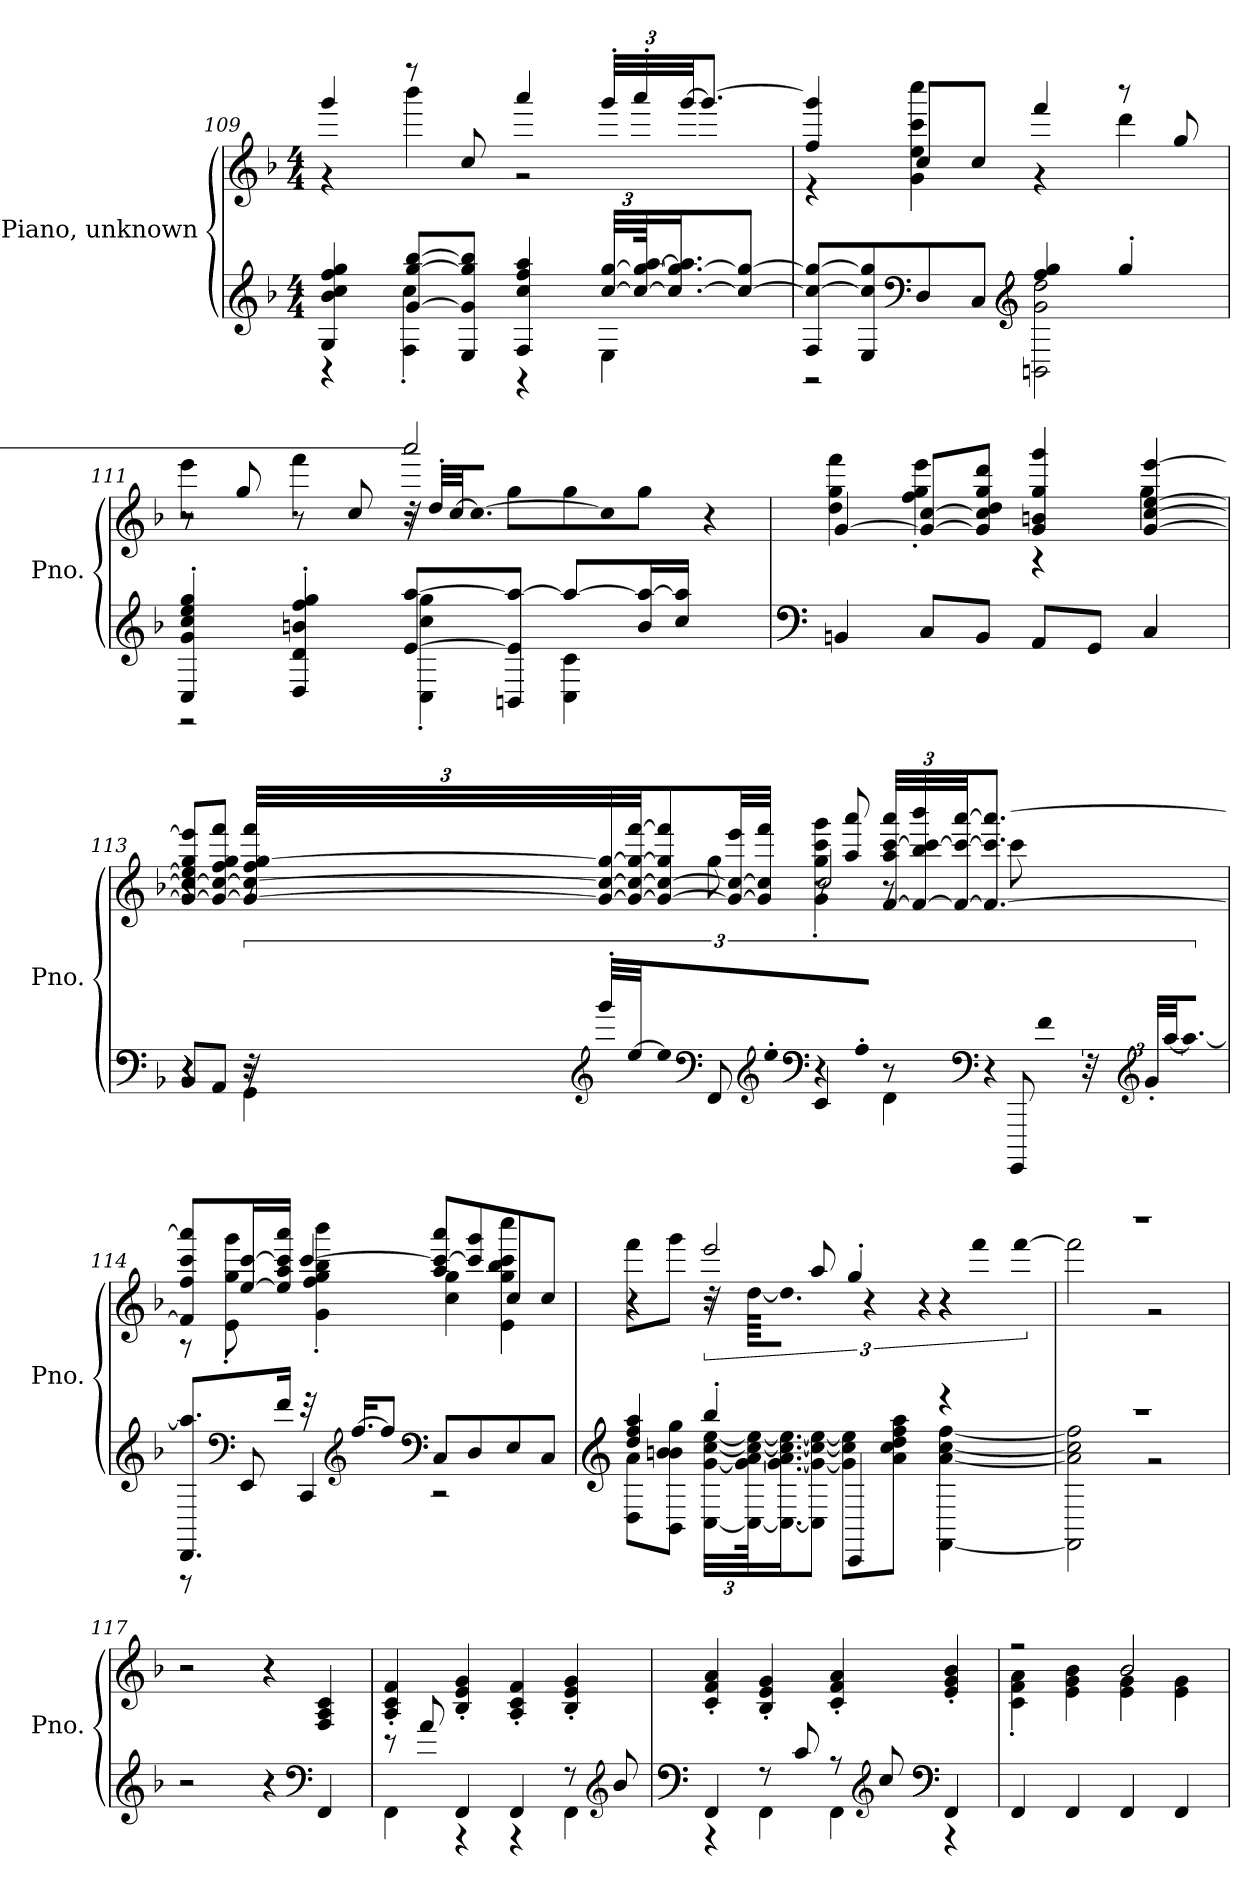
**kern	**kern
*part1	*part1
*staff2	*staff1
*I"Piano, unknown	*
*I'Pno.	*
*clefG2	*clefG2
*k[b-]	*k[b-]
*M4/4	*M4/4
=109	=109
*^	*^
4G/ 4b-/ 4cc/ 4ff/ 4gg/	4r	4ggg/	4r
[8g/ [8gg/ [8bb-/L	4F\' 4cc\'	8r	4bbb-\
8E/ 8g/] 8gg/] 8bb-/]J	.	8cc/	.
4F/ 4cc/ 4ff/ 4aa/	4r	4aaa/	2r
*Xbrackettup	*	*Xbrackettup	*
[48cc/ [48gg/LLL	4E\	48ggg'/LLL	.
96cc/_ 96gg/_ [96aa/JK	.	48aaa'/	.
16.cc/_ 16.gg/_ 16.aa/]J	.	.	.
.	.	[48ggg/JJ	.
.	.	8.ggg/J_	.
8cc/_ 8gg/_J	.	.	.
!!LO:LB:g=z	!!
=110	=110	=110	=110
8F/ 8cc/_ 8gg/_L	2r	4ff/ 4ggg/]	4r
8E/ 8cc/] 8gg/]	.	.	.
*clefF4	*	*	*
8D/	.	8cc/L	4g\ 4ee\ 4ccc\ 4cccc\
8C/J	.	8cc/J	.
*clefG2	*	*	*
4ff/ 4gg/	2BBn\ 2g\ 2dd\	4fff/	4r
4gg'/	.	8r	4ddd\
.	.	8gg/	.
=111	=111	=111	=111
*	*	*	*^
4C/' 4g/' 4cc/' 4ee/' 4gg/'	2r	2r	4eee\	8r
.	.	.	.	8gg/
4D/' 4d/' 4bn/' 4ff/' 4gg/'	.	.	4fff\	8r
.	.	.	.	8cc/
*	*	*	*	*brackettup
[8e/ [8aa/L	4C\' 4cc\' 4gg\'	2aaa/	8r	48r
.	.	.	.	48dd'/LLL
.	.	.	.	[48cc/JJ
.	.	.	.	8.cc/J_
8BBn/ 8e/] 8aa/_J	.	.	8gg\L	.
8aa/L_	4C\ 4c\	.	8gg\	8cc/]
16b/ 16aa/_L	.	.	8gg\J	8r
16cc/ 16aa/]JJ	.	.	.	.
*v	*v	*	*	*
*	*v	*v	*v
=112	=112
*clefF4	*
*	*^
4BBn/	[4g/	4dd\ 4gg\ 4fff\
8C/L	8g/_ [8cc/L	4ff\' 4gg\' 4eee\'
8BB/J	8g/] 8cc/] 8dd/ 8gg/ 8ddd/J	.
8AA/L	4g/ 4bn/ 4gg/ 4ggg/	4r
8GG/J	.	.
4C/	[4g/ [4cc/ [4ee/ [4eee/	4gg\
!!LO:PB:g=z
=113	=113	=113
*^	*	*^
*	*^	*	*	*
8BB-/L	4r	4r	8g/_ 8cc/_ 8ee/] 8gg/ 8eee/]L	4r	2r
8AA/J	.	.	8g/_ 8cc/_ 8ff/ 8gg/ 8fff/J	.	.
*brackettup	*	*	*Xbrackettup	*	*
48r	4GG\	8r	48g/_ 48cc/_ 48ff/ [48gg/ 48fff/LLL	8r	.
*clefG2	*	*	*	*	*
48ggg'/LLL	.	.	48g/_ 48cc/_ 48gg/_	.	.
[48ee/JJ	.	.	48g/_ 48cc/_ 48gg/_ [48fff/JJ	.	.
8ee/]	.	.	8g/_ 8cc/_ 8gg/] 8fff/]	.	.
*clefF4	*	*	*	*	*
.	.	8FF/	.	8gg\	.
*clefG2	*	*	*	*	*
32ee'/LL	.	.	32g/_ 32cc/_ 32eee/LL	.	.
32ff'/JJJ	.	.	32g/] 32cc/] 32fff/JJJ	.	.
*clefF4	*	*	*	*	*
8r	4r	4EE/	8r	4g\' 4gg\' 4ccc\' 4ggg\'	2cc/
8f/	.	.	8aa/ 8aaa/	.	.
48r	4FF\	8r	[48f/ 48aa/ [48ccc/ 48aaa/LLL	8r	.
*clefG2	*	*	*	*	*
48g'/LLL	.	.	48f/_ 48bb-/ 48ccc/_ 48bbb-/	.	.
[48aa/JJ	.	.	48f/_ 48ccc/_ [48aaa/JJ	.	.
8.aa/J_	.	.	8.f/_ 8.ccc/] 8.aaa/_J	.	.
.	.	8EE/	.	8ccc\	.
*	*v	*v	*	*	*
*	*	*	*v	*v
!!LO:LB:g=z
=114	=114	=114	=114
8.DD/ 8.aa/]L	8r	8f/] 8ff/ 8ccc/ 8aaa/]L	8r
*clefF4	*	*	*
.	8EE/	[16ee/ [16ccc/L	8e\' 8gg\' 8ggg\'
16f/Jk	.	16ee/] 16aa/ 16ccc/] 16aaa/JJ	.
32r	4CC/	[4ccc/	4g\' 4ff\' 4gg\' 4bb-\' 4bbb-\'
*clefG2	*	*	*
[16.ff/KL	.	.	.
8ff/J]	.	.	.
*clefF4	*	*	*
8C/L	2r	8aa/ 8ccc/_ 8aaa/L	4cc\ 4gg\
8D/	.	8ccc/] 8ggg/	.
8E/	.	8cc/	4e\ 4gg\ 4bb-\ 4ccc\ 4cccc\
8C/J	.	8cc/J	.
*	*	*v	*v
=115	=115	=115
*clefG2	*	*
*	*	*^
*	*	*	*^
4dd/ 4ff/ 4aa/	8D\ 8a\L	4r	8fff\L	4r
.	8BB-\ 8b-\ 8bn\ 8gg\J	.	8ggg\J	.
*	*Xbrackettup	*	*brackettup	*
4bb-'/	[48C\ [48g\ [48cc\ [48ee\LLL	2eee/	48r	8r
.	96C\_ 96g\_ [96a\ 96cc\_ 96ee\_JK	.	[96dd\KKLL	.
.	16.C\_ 16.g\_ 16.a\] 16.cc\_ 16.ee\_J	.	16.dd\JJ]	.
.	8C\] 8g\_ 8cc\_ 8ee\_J	.	8r	8aa/
4CC/	8g\] 8cc\] 8ee\]L	.	8r	4gg'/
.	8a\ 8cc\ 8dd\ 8ff\ 8aa\J	.	8fff\	.
4r	[4FF\ [4a\ [4cc\ [4ff\	4r	[4fff\	4r
*	*	*	*v	*v
=116	=116	=116	=116
1r	2FF\] 2a\] 2cc\] 2ff\]	1r	2fff\]
.	2r	.	2r
*v	*v	*	*
*	*v	*v
!!LO:LB:g=z
=117	=117
2r	2r
4r	4r
*clefF4	*
4FF/	4F/ 4A/ 4c/
=118	=118
*^	*
8r	4FF\	4A/' 4c/' 4f/'
8a/	.	.
4FF/	4r	4B-/' 4e/' 4g/'
4FF/	4r	4A/' 4c/' 4f/'
8r	4FF\	4B-/' 4e/' 4g/'
*clefG2	*	*
8b-/	.	.
=119	=119	=119
*clefF4	*	*
4FF/	4r	4c/' 4f/' 4a/'
8r	4FF\	4B-/' 4e/' 4g/'
8c/	.	.
8r	4FF\	4c/' 4f/' 4a/'
*clefG2	*	*
8cc/	.	.
*clefF4	*	*
4FF/	4r	4e/' 4g/' 4b-/'
*v	*v	*
=120	=120
*	*^
4FF/	2r	4c\' 4f\' 4a\'
4FF/	.	4e\ 4g\ 4b-\
4FF/	2b-/	4e\ 4g\
4FF/	.	4e\ 4g\
*	*v	*v
=	=
*-	*-
